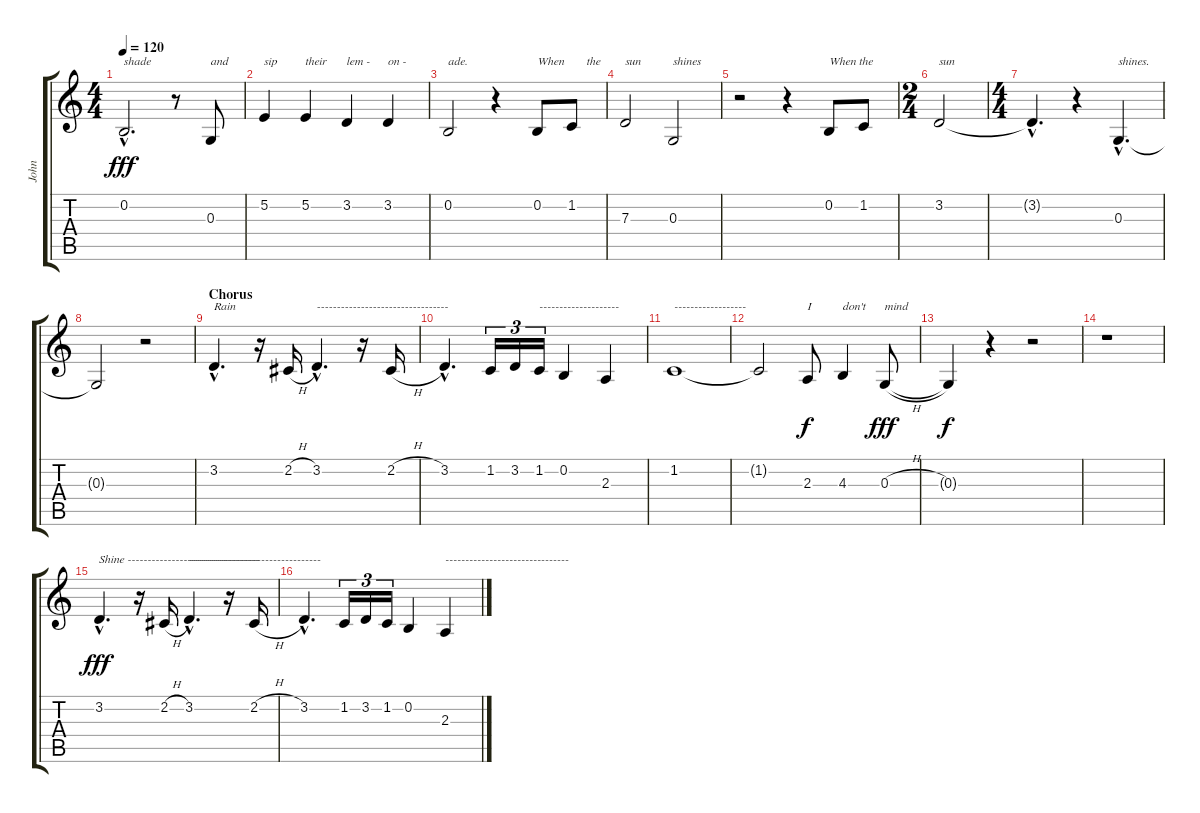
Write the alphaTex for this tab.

\track ("John" "John") {instrument synthbrass2}
\staff {score tabs}
\tuning (E4 B3 G3 D3 A2 E2) {hide}
\ts (4 4)
\tempo 120
\clef g2
\ks c
0.2{hac}.2{d txt "shade" dy fff} r.8 0.3.8{txt "and"} |
5.2.4{txt "sip"} 5.2.4{txt "their"} 3.2.4{txt "lem -"} 3.2.4{txt "on -"} |
0.2.2{txt "ade."} r.4 0.2.8{txt "When"} 1.2.8{txt "     the"} |
7.3.2{txt "sun"} 0.3.2{txt "shines"} |
r.2 r.4 0.2.8{txt "When the"} 1.2.8{txt " "} |
\ts (2 4)
3.2.2{txt "sun"} |
\ts (4 4)
3.2{hac t}.4{d} r.4 0.3{hac}.4{d txt "shines."} |
0.3{t}.2 r.2 |
\section ("" "Chorus")
3.2{hac}.4{d txt "Rain"} r.16 2.2{h}.16 3.2{hac}.4{d txt "---------------------------------"} r.16 2.2{h}.16 |
3.2{hac}.4{d} 1.2.16{tu (3 2)} 3.2.16{tu (3 2)} 1.2.16{tu (3 2) txt "--------------------"} 0.2.4 2.3.4 |
1.2.1{txt "------------------"} |
1.2{t}.2 2.3.8{txt "I" dy f} 4.3.4{txt "don't"} 0.3{h}.8{txt "mind" dy fff} |
0.3{t}.4{dy f} r.4 r.2 |
r.1 |
3.2{hac}.4{d txt "Shine ---------------------------------" dy fff} r.16 2.2{h}.16 3.2{hac}.4{d txt "---------------------------------"} r.16 2.2{h}.16 |
3.2{hac}.4{d} 1.2.16{tu (3 2)} 3.2.16{tu (3 2)} 1.2.16{tu (3 2)} 0.2.4 2.3.4{txt "-------------------------------"}
